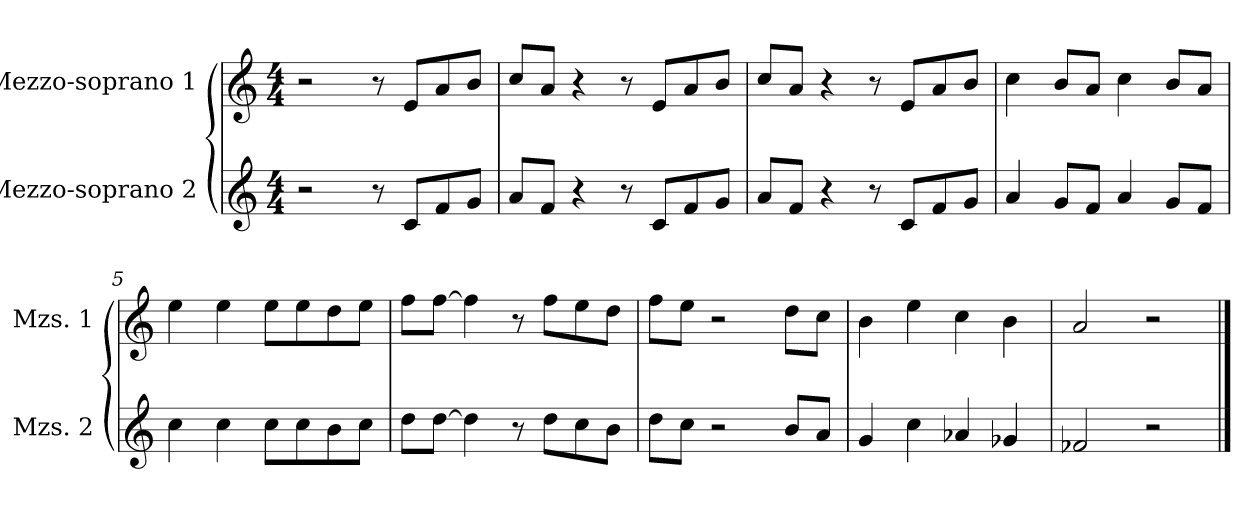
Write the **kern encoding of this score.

**kern	**kern
*part2	*part1
*staff2	*staff1
*I"Mezzo-soprano 2	*I"Mezzo-soprano 1
*I'Mzs. 2	*I'Mzs. 1
*clefG2	*clefG2
*k[]	*k[]
*M4/4	*M4/4
*MM120	*MM120
=1	=1
2r	2r
8r	8r
8c/L	8e/L
8f/	8a/
8g/J	8b/J
=2	=2
8a/L	8cc/L
8f/J	8a/J
4r	4r
8r	8r
8c/L	8e/L
8f/	8a/
8g/J	8b/J
=3	=3
8a/L	8cc/L
8f/J	8a/J
4r	4r
8r	8r
8c/L	8e/L
8f/	8a/
8g/J	8b/J
=4	=4
4a/	4cc\
8g/L	8b/L
8f/J	8a/J
4a/	4cc\
8g/L	8b/L
8f/J	8a/J
=5	=5
4cc\	4ee\
4cc\	4ee\
8cc\L	8ee\L
8cc\	8ee\
8b\	8dd\
8cc\J	8ee\J
!!LO:LB:g=z
=6	=6
8dd\L	8ff\L
[8dd\J	[8ff\J
4dd\]	4ff\]
8r	8r
8dd\L	8ff\L
8cc\	8ee\
8b\J	8dd\J
=7	=7
8dd\L	8ff\L
8cc\J	8ee\J
2r	2r
8b/L	8dd\L
8a/J	8cc\J
=8	=8
4g/	4b\
4cc\	4ee\
4a-X/	4cc\
4g-X/	4b\
=9	=9
2f-X/	2a/
2r	2r
==	==
*-	*-
